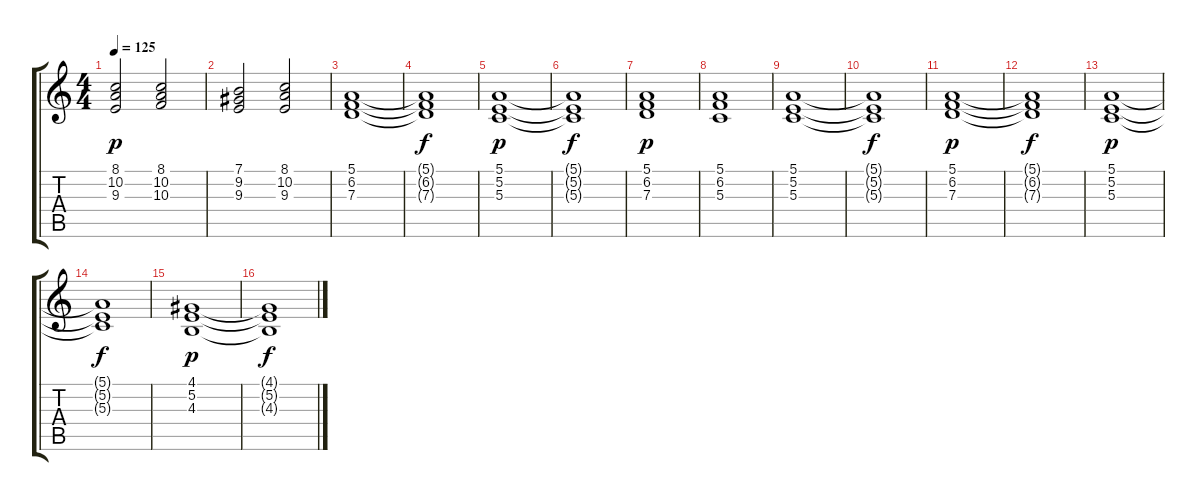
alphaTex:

\track "" {instrument stringensemble1}
\staff {score tabs}
\tuning (E4 B3 G3 D3 A2 E2) {hide}
\ts (4 4)
\tempo 125
\clef g2
\ks c
(8.1 10.2 9.3).2{dy p} (8.1 10.2 10.3).2 |
(7.1 9.2 9.3).2 (8.1 10.2 9.3).2 |
(5.1 6.2 7.3).1 |
(5.1{t} 6.2{t} 7.3{t}).1{dy f} |
(5.1 5.2 5.3).1{dy p} |
(5.1{t} 5.2{t} 5.3{t}).1{dy f} |
(5.1 6.2 7.3).1{dy p} |
(5.1 6.2 5.3).1 |
(5.1 5.2 5.3).1 |
(5.1{t} 5.2{t} 5.3{t}).1{dy f} |
(5.1 6.2 7.3).1{dy p} |
(5.1{t} 6.2{t} 7.3{t}).1{dy f} |
(5.1 5.2 5.3).1{dy p} |
(5.1{t} 5.2{t} 5.3{t}).1{dy f} |
(4.1 5.2 4.3).1{dy p} |
(4.1{t} 5.2{t} 4.3{t}).1{dy f}
